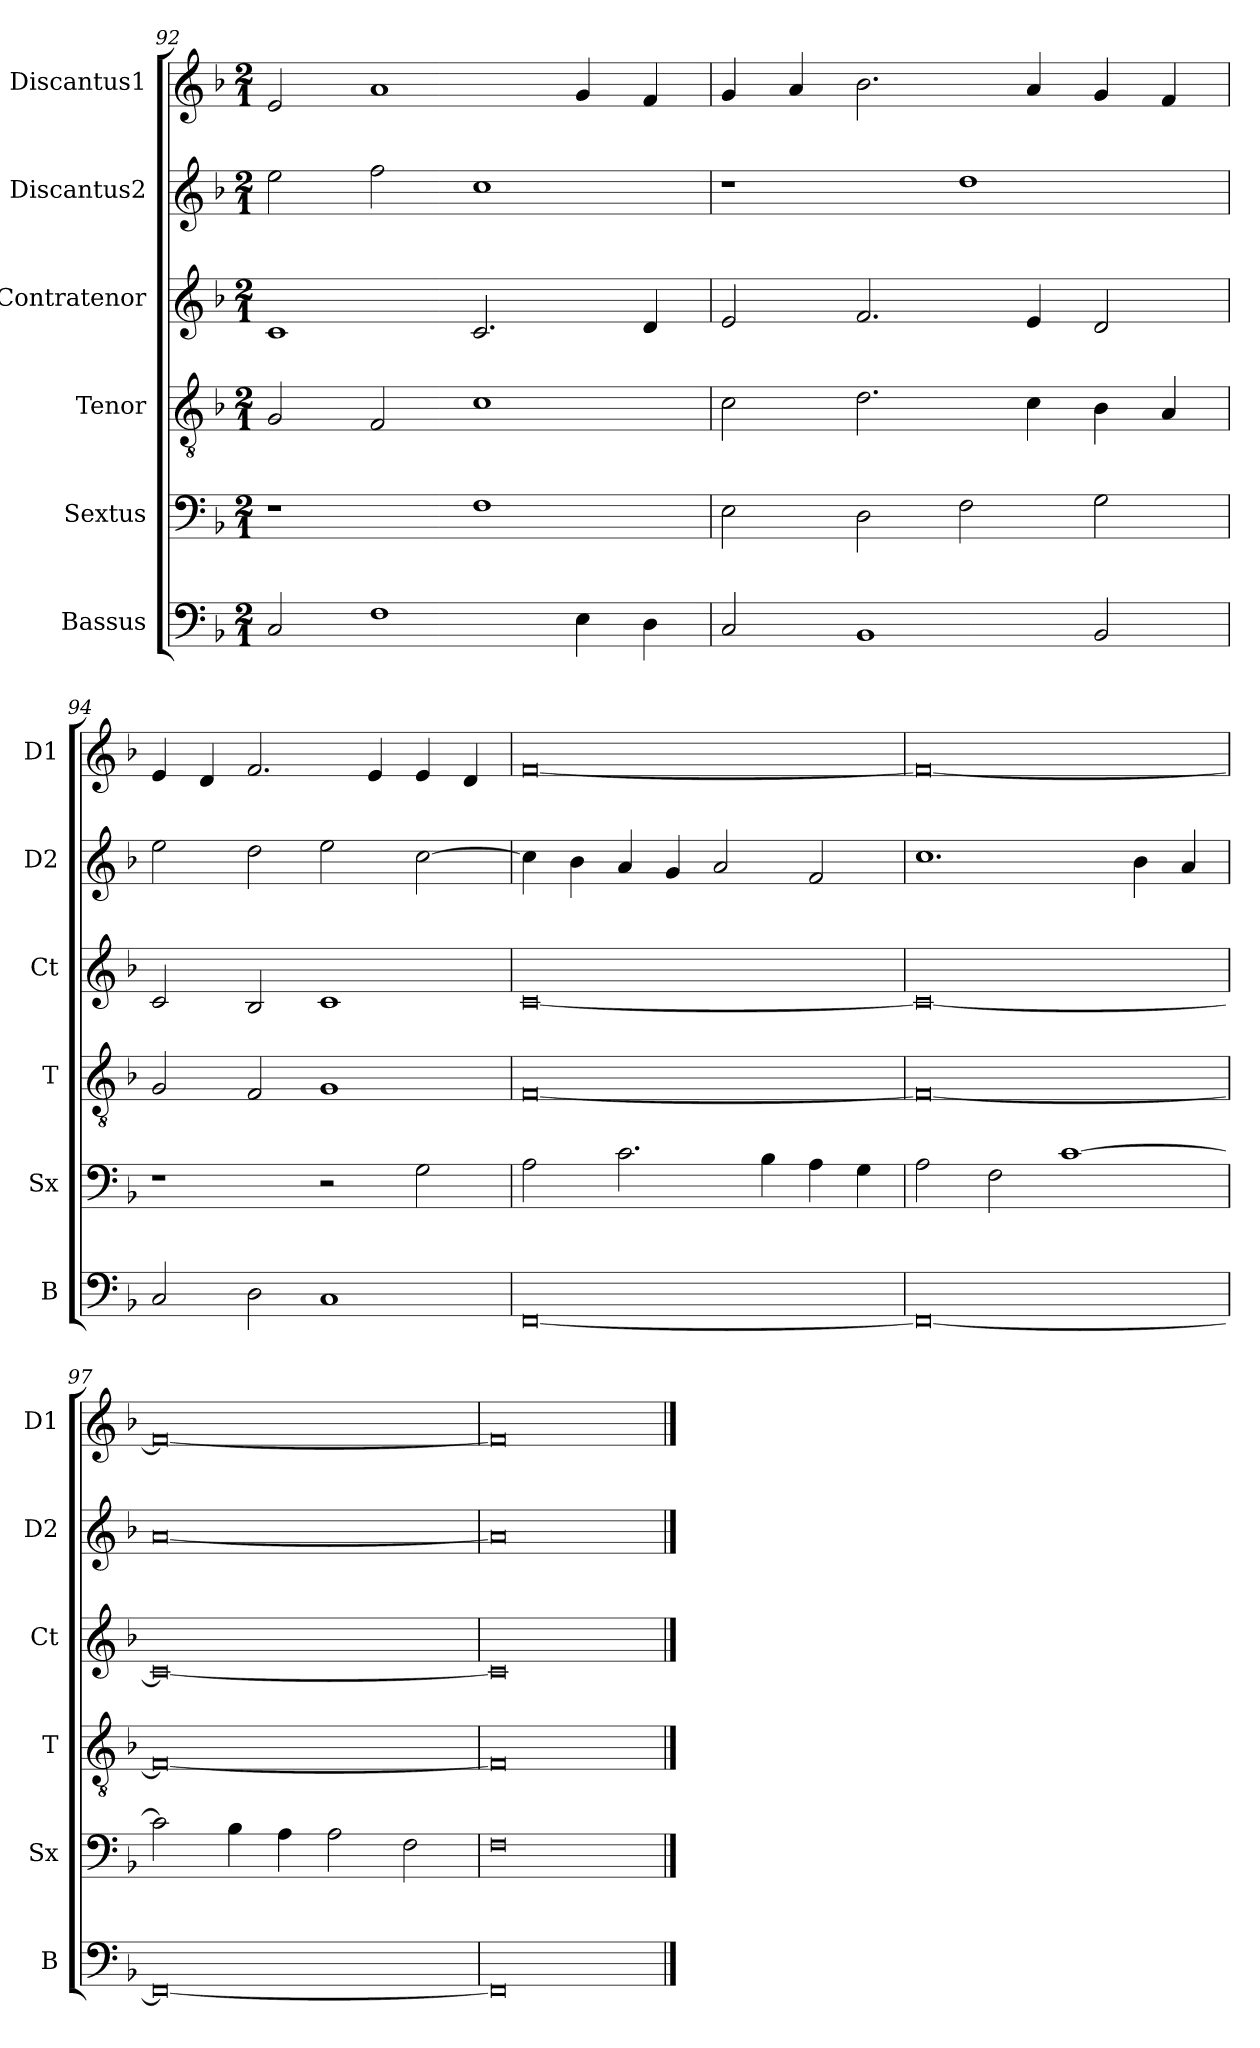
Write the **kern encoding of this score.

**kern	**kern	**kern	**kern	**kern	**kern
*part6	*part5	*part4	*part3	*part2	*part1
*staff6	*staff5	*staff4	*staff3	*staff2	*staff1
*I"Bassus	*I"Sextus	*I"Tenor	*I"Contratenor	*I"Discantus2	*I"Discantus1
*I'B	*I'Sx	*I'T	*I'Ct	*I'D2	*I'D1
*clefF4	*clefF4	*clefGv2	*clefG2	*clefG2	*clefG2
*k[b-]	*k[b-]	*k[b-]	*k[b-]	*k[b-]	*k[b-]
*M2/1	*M2/1	*M2/1	*M2/1	*M2/1	*M2/1
=92	=92	=92	=92	=92	=92
2C/	1r	2G/	1c	2ee\	2e/
1F	.	2F/	.	2ff\	1a
.	1F	1c	2.c/	1cc	.
4E\	.	.	.	.	4g/
4D\	.	.	4d/	.	4f/
=93	=93	=93	=93	=93	=93
2C/	2E\	2c\	2e/	1r	4g/
.	.	.	.	.	4a/
1BB-	2D\	2.d\	2.f/	.	2.b-\
.	2F\	.	.	1dd	.
.	.	4c\	4e/	.	4a/
2BB-/	2G\	4B-\	2d/	.	4g/
.	.	4A/	.	.	4f/
=94	=94	=94	=94	=94	=94
2C/	1r	2G/	2c/	2ee\	4e/
.	.	.	.	.	4d/
2D\	.	2F/	2B-/	2dd\	2.f/
1C	2r	1G	1c	2ee\	.
.	.	.	.	.	4e/
.	2G\	.	.	[2cc\	4e/
.	.	.	.	.	4d/
=95	=95	=95	=95	=95	=95
[0FF	2A\	[0F	[0c	4cc\]	[0f
.	.	.	.	4b-\	.
.	2.c\	.	.	4a/	.
.	.	.	.	4g/	.
.	.	.	.	2a/	.
.	4B-\	.	.	.	.
.	4A\	.	.	2f/	.
.	4G\	.	.	.	.
=96	=96	=96	=96	=96	=96
0FF_	2A\	0F_	0c_	1.cc	0f_
.	2F\	.	.	.	.
.	[1c	.	.	.	.
.	.	.	.	4b-\	.
.	.	.	.	4a/	.
=97	=97	=97	=97	=97	=97
0FF_	2c\]	0F_	0c_	[0a	0f_
.	4B-\	.	.	.	.
.	4A\	.	.	.	.
.	2A\	.	.	.	.
.	2F\	.	.	.	.
=98	=98	=98	=98	=98	=98
0FF]	0F	0F]	0c]	0a]	0f]
==	==	==	==	==	==
*-	*-	*-	*-	*-	*-
